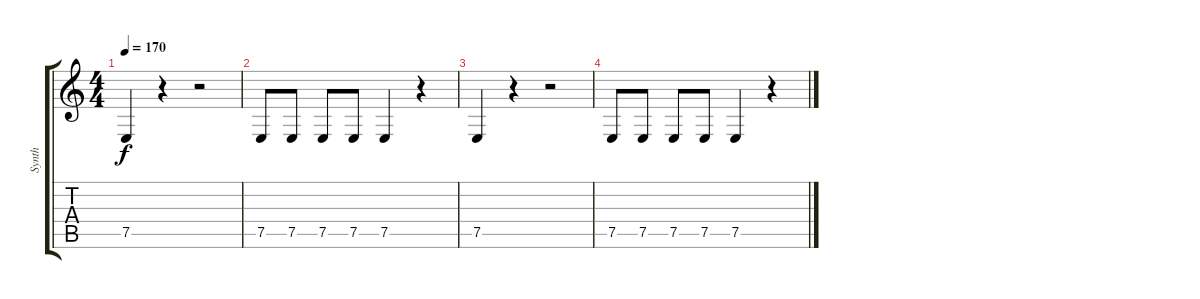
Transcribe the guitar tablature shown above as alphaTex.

\track ("Synth" "Synth") {instrument pad5bowed}
\staff {score tabs}
\tuning (E4 B3 G3 D3 A2 E2) {hide}
\ts (4 4)
\tempo 170
\clef g2
\ks c
7.5.4{dy f} r.4 r.2 |
7.5.8 7.5.8 7.5.8 7.5.8 7.5.4 r.4 |
7.5.4 r.4 r.2 |
7.5.8 7.5.8 7.5.8 7.5.8 7.5.4 r.4
